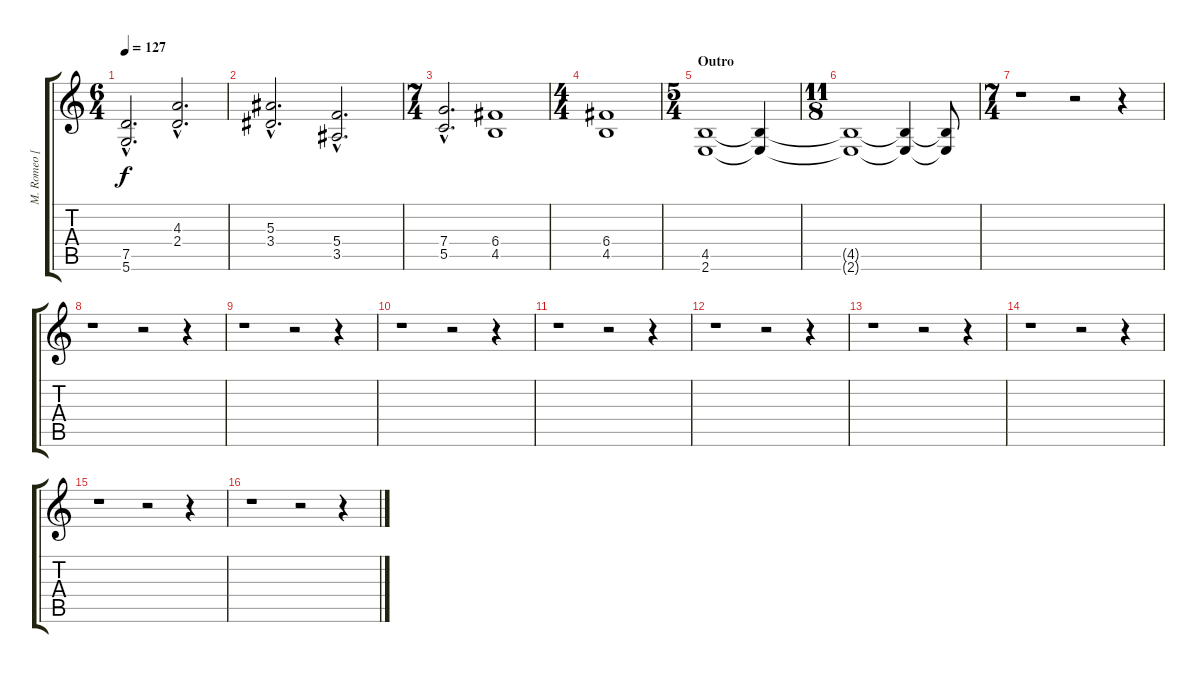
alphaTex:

\track ("M. Romeo [Distortion Guitar]" "M. Romeo [") {instrument distortionguitar}
\staff {score tabs}
\tuning (D4 A3 F3 C3 G2 D2) {hide}
\ts (6 4)
\tempo 127
\clef g2
\ks c
(7.5{hac} 5.6{hac}).2{d dy f} (4.3{hac} 2.4{hac}).2{d} |
(5.3{hac} 3.4{hac}).2{d} (5.4{hac} 3.5{hac}).2{d} |
\ts (7 4)
(7.4{hac} 5.5{hac}).2{d} (6.4 4.5).1 |
\ts (4 4)
(6.4 4.5).1 |
\ts (5 4)
\section ("" "Outro")
(4.5 2.6).1{volume 0} (4.5{t} 2.6{t}).4 |
\ts (11 8)
(4.5{t} 2.6{t}).1 (4.5{t} 2.6{t}).4 (4.5{t} 2.6{t}).8 |
\ts (7 4)
r.1 r.2 r.4 |
r.1 r.2 r.4 |
r.1 r.2 r.4 |
r.1 r.2 r.4 |
r.1 r.2 r.4 |
r.1 r.2 r.4 |
r.1 r.2 r.4 |
r.1 r.2 r.4 |
r.1 r.2 r.4 |
r.1 r.2 r.4
